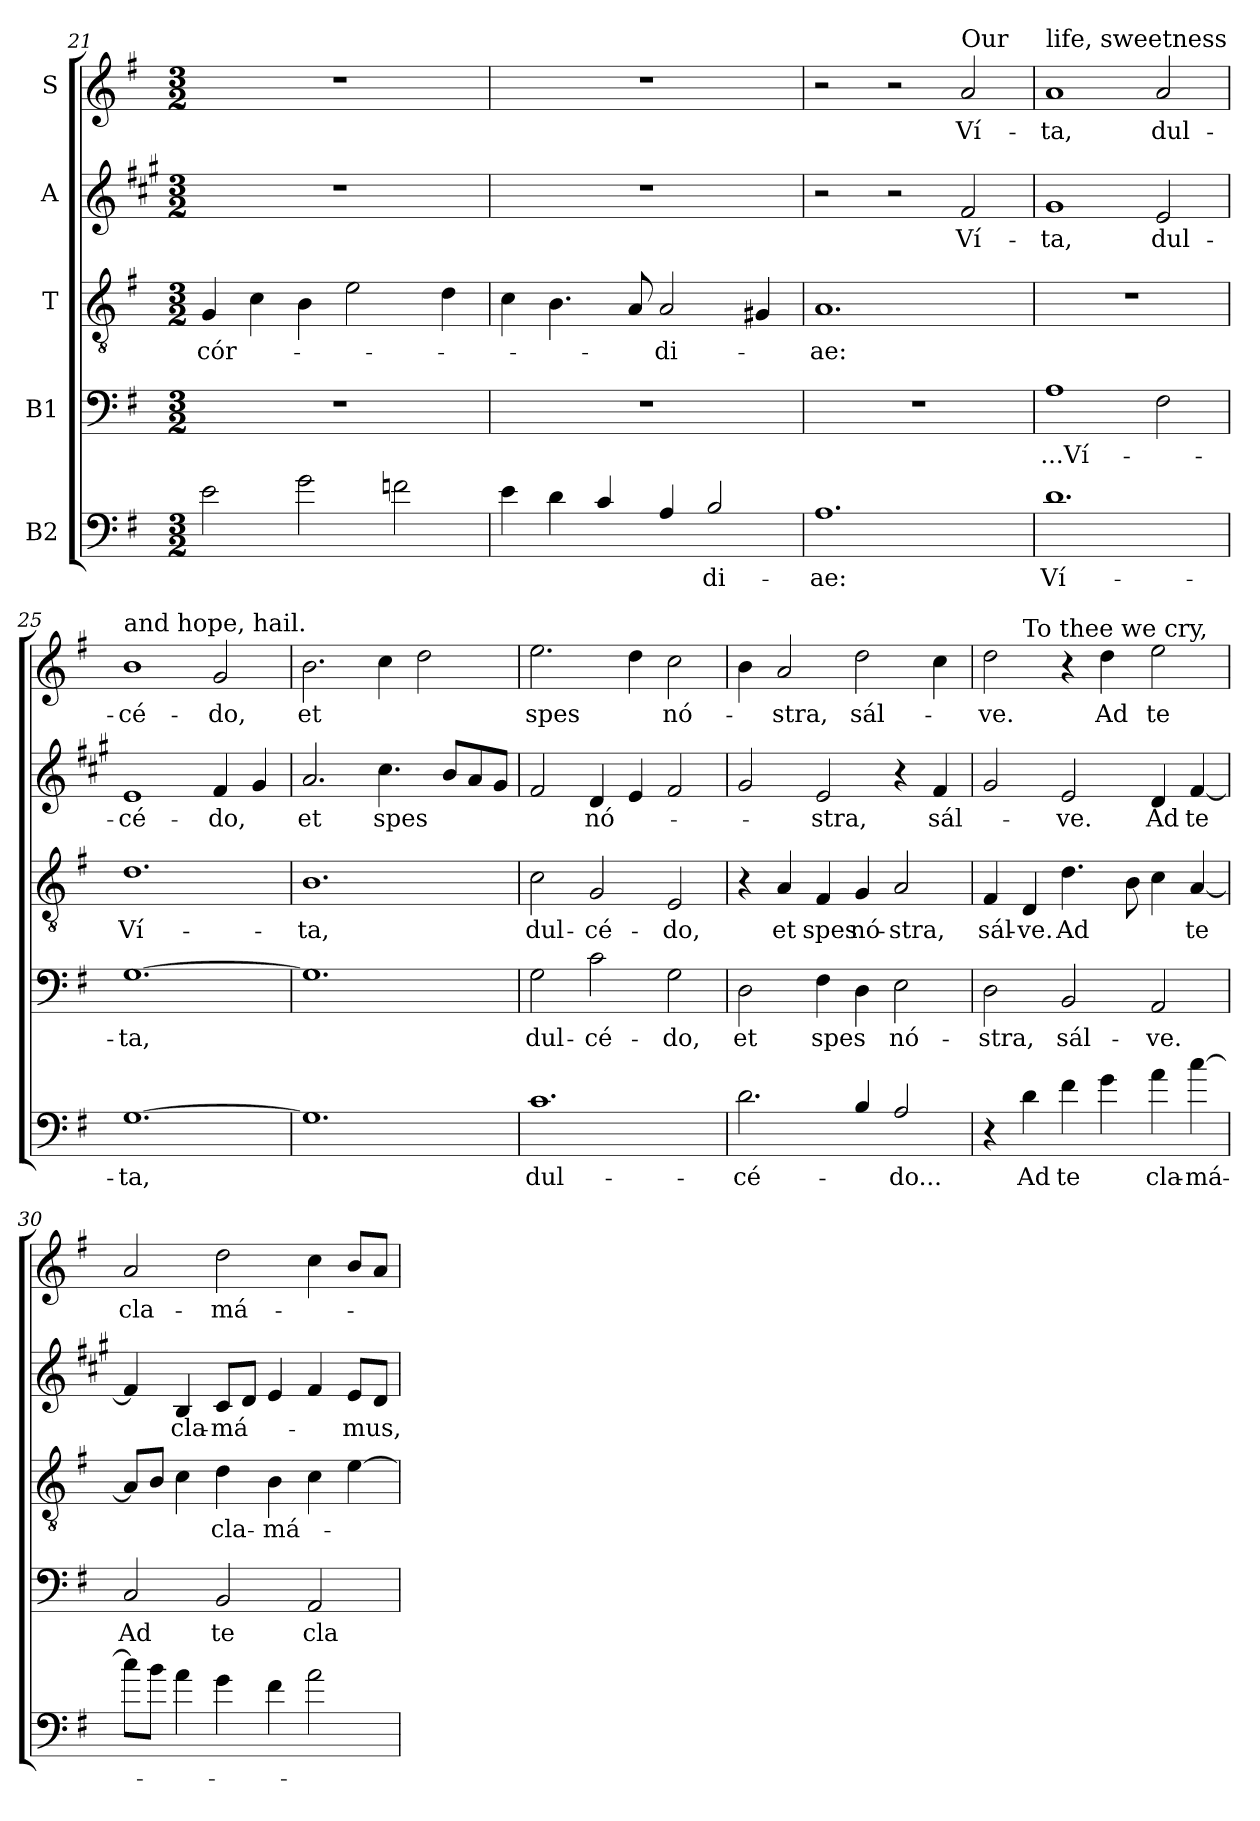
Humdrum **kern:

**kern	**text	**kern	**text	**kern	**text	**kern	**text	**kern	**text
*part5	*part5	*part4	*part4	*part3	*part3	*part2	*part2	*part1	*part1
*staff5	*staff5	*staff4	*staff4	*staff3	*staff3	*staff2	*staff2	*staff1	*staff1
*I"B2	*	*I"B1	*	*I"T	*	*I"A	*	*I"S	*
!!LO:PB:g=z
*clefF4	*	*clefF4	*	*clefGv2	*	*clefG2	*	*clefG2	*
*ITrd7c12	*	*	*	*	*	*ITrd1c2	*	*	*
*k[f#]	*	*k[f#]	*	*k[f#]	*	*k[f#]	*	*k[f#]	*
*G:	*	*G:	*	*G:	*	*G:	*	*G:	*
*M3/2	*	*M3/2	*	*M3/2	*	*M3/2	*	*M3/2	*
=21	=21	=21	=21	=21	=21	=21	=21	=21	=21
!	!	!	!	!	!LO:LY:b	!	!	!	!
2E\	.	1.r	.	4G/	-cór-	1.r	.	1.r	.
.	.	.	.	4c\	.	.	.	.	.
2G\	.	.	.	4B\	.	.	.	.	.
.	.	.	.	2e\	.	.	.	.	.
2Fn\	.	.	.	.	.	.	.	.	.
.	.	.	.	4d\	.	.	.	.	.
=22	=22	=22	=22	=22	=22	=22	=22	=22	=22
4E\	.	1.r	.	4c\	.	1.r	.	1.r	.
4D\	.	.	.	4.B\	.	.	.	.	.
4C/	.	.	.	.	.	.	.	.	.
.	.	.	.	8A/	.	.	.	.	.
!	!	!	!	!	!LO:LY:b	!	!	!	!
4AA/	.	.	.	2A/	-di-	.	.	.	.
!	!LO:LY:b	!	!	!	!	!	!	!	!
2BB/	-di-	.	.	.	.	.	.	.	.
.	.	.	.	4G#/	.	.	.	.	.
=23	=23	=23	=23	=23	=23	=23	=23	=23	=23
!	!LO:LY:b	!	!	!	!LO:LY:b	!	!	!	!
1.AA	-ae:	1.r	.	1.A	-ae:	2r	.	2r	.
.	.	.	.	.	.	2r	.	2r	.
!	!	!	!	!	!	!	!	!LO:TX:a:t=Our	!
!	!	!	!	!	!	!	!LO:LY:b	!	!LO:LY:b
.	.	.	.	.	.	2e/	Ví-	2a/	Ví-
=24	=24	=24	=24	=24	=24	=24	=24	=24	=24
!	!	!	!	!	!	!	!	!LO:TX:a:t=life, sweetness	!
!	!LO:LY:b	!	!LO:LY:b	!	!	!	!LO:LY:b	!	!LO:LY:b
1.D	Ví-	1A	...Ví-	1.r	.	1f#	-ta,	1a	-ta,
!	!	!	!	!	!	!	!LO:LY:b	!	!LO:LY:b
.	.	2F#\	.	.	.	2d/	dul-	2a/	dul-
=25	=25	=25	=25	=25	=25	=25	=25	=25	=25
!	!	!	!	!	!	!	!	!LO:TX:a:t=and hope, hail.	!
!	!LO:LY:b	!	!LO:LY:b	!	!LO:LY:b	!	!LO:LY:b	!	!LO:LY:b
[1.GG	-ta,	[1.G	-ta,	1.d	Ví-	1d	-cé-	1b	-cé-
!	!	!	!	!	!	!	!LO:LY:b	!	!LO:LY:b
.	.	.	.	.	.	4e/	-do,	2g/	-do,
.	.	.	.	.	.	4f#/	.	.	.
!!LO:LB:g=z
=26	=26	=26	=26	=26	=26	=26	=26	=26	=26
!	!	!	!	!	!LO:LY:b	!	!LO:LY:b	!	!LO:LY:b
1.GG]	.	1.G]	.	1.B	-ta,	2.g/	et	2.b\	et
!	!	!	!	!	!	!	!LO:LY:b	!	!
.	.	.	.	.	.	4.b\	spes	4cc\	.
.	.	.	.	.	.	.	.	2dd\	.
.	.	.	.	.	.	8a/L	.	.	.
.	.	.	.	.	.	8g/	.	.	.
.	.	.	.	.	.	8f#/J	.	.	.
=27	=27	=27	=27	=27	=27	=27	=27	=27	=27
!	!LO:LY:b	!	!LO:LY:b	!	!LO:LY:b	!	!	!	!LO:LY:b
1.C	dul-	2G\	dul-	2c\	dul-	2e/	.	2.ee\	spes
!	!	!	!LO:LY:b	!	!LO:LY:b	!	!LO:LY:b	!	!
.	.	2c\	-cé-	2G/	-cé-	4c/	nó-	.	.
.	.	.	.	.	.	4d/	.	4dd\	.
!	!	!	!LO:LY:b	!	!LO:LY:b	!	!	!	!LO:LY:b
.	.	2G\	-do,	2E/	-do,	2e/	.	2cc\	nó-
=28	=28	=28	=28	=28	=28	=28	=28	=28	=28
!	!LO:LY:b	!	!LO:LY:b	!	!	!	!	!	!
2.D\	-cé-	2D\	et	4r	.	2f#/	.	4b\	.
!	!	!	!	!	!LO:LY:b	!	!	!	!LO:LY:b
.	.	.	.	4A/	et	.	.	2a/	-stra,
!	!	!	!LO:LY:b	!	!LO:LY:b	!	!LO:LY:b	!	!
.	.	4F#\	spes	4F#/	spes	2d/	-stra,	.	.
!	!	!	!	!	!LO:LY:b	!	!	!	!LO:LY:b
4BB/	.	4D\	.	4G/	nó-	.	.	2dd\	sál-
!	!LO:LY:b	!	!LO:LY:b	!	!LO:LY:b	!	!	!	!
2AA/	-do...	2E\	nó-	2A/	-stra,	4r	.	.	.
!	!	!	!	!	!	!	!LO:LY:b	!	!
.	.	.	.	.	.	4e/	sál-	4cc\	.
=29	=29	=29	=29	=29	=29	=29	=29	=29	=29
!	!	!	!LO:LY:b	!	!LO:LY:b	!	!	!	!LO:LY:b
*	*	*	*	*	*	*	*	*^	*
4r	.	2D\	-stra,	4F#/	sál-	2f#/	.	2dd\	4ryy	-ve.
!	!	!	!	!	!	!	!	!	!LO:TX:a:t=To thee we cry,	!
!	!LO:LY:b	!	!	!	!LO:LY:b	!	!	!	!	!
4D\	Ad	.	.	4D/	-ve.	.	.	.	1ryy	.
!	!LO:LY:b	!	!LO:LY:b	!	!LO:LY:b	!	!LO:LY:b	!	!	!
4F#\	te	2BB/	sál-	4.d\	Ad	2d/	-ve.	4r	.	.
!	!	!	!	!	!	!	!	!	!	!LO:LY:b
4G\	.	.	.	.	.	.	.	4dd\	.	Ad
.	.	.	.	8B\	.	.	.	.	.	.
!	!LO:LY:b	!	!LO:LY:b	!	!	!	!LO:LY:b	!	!	!LO:LY:b
4A\	cla-	2AA/	-ve.	4c\	.	4c/	Ad	2ee\	.	te
!	!LO:LY:b	!	!	!	!LO:LY:b	!	!LO:LY:b	!	!	!
[4c\	-má-	.	.	[4A/	te	[4e/	te	.	4ryy	.
!!LO:PB:g=z
=30	=30	=30	=30	=30	=30	=30	=30	=30	=30	=30
!	!	!	!LO:LY:b	!	!	!	!	!	!	!LO:LY:b
*	*	*	*	*	*	*	*	*v	*v	*
8c\L]	.	2C/	Ad	8A/L]	.	4e/]	.	2a/	cla-
8B\J	.	.	.	8B/J	.	.	.	.	.
!	!	!	!	!	!	!	!LO:LY:b	!	!
4A\	.	.	.	4c\	.	4A/	cla-	.	.
!	!	!	!LO:LY:b	!	!LO:LY:b	!	!LO:LY:b	!	!LO:LY:b
4G\	.	2BB/	te	4d\	cla-	8B/L	-má-	2dd\	-má-
.	.	.	.	.	.	8c/J	.	.	.
!	!	!	!	!	!LO:LY:b	!	!	!	!
4F#\	.	.	.	4B\	-má-	4d/	.	.	.
!	!	!	!LO:LY:b	!	!	!	!	!	!
2A\	.	2AA/	cla-	4c\	.	4e/	.	4cc\	.
!	!	!	!	!	!	!	!LO:LY:b	!	!
.	.	.	.	[4e\	.	8d/L	-mus,	8b/L	.
.	.	.	.	.	.	8c/J	.	8a/J	.
=	=	=	=	=	=	=	=	=	=
*-	*-	*-	*-	*-	*-	*-	*-	*-	*-
